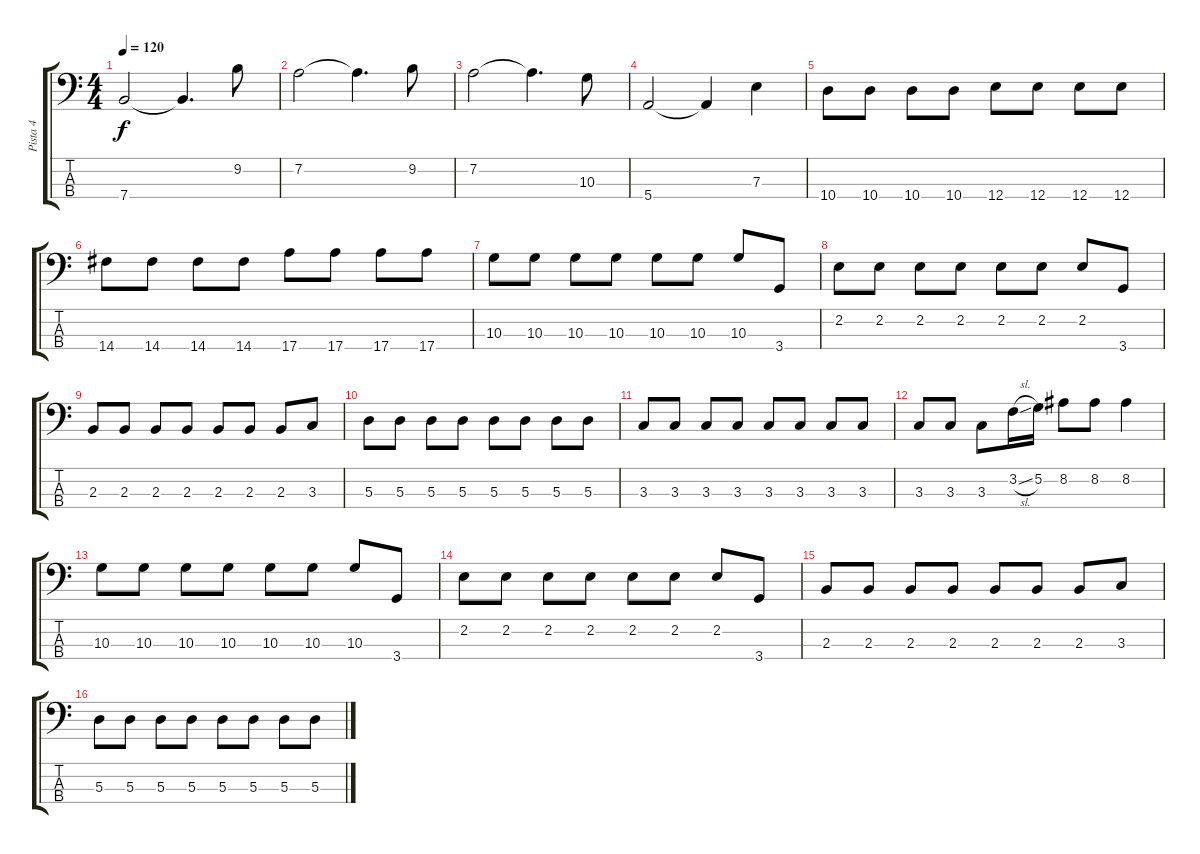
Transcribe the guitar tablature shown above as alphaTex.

\track ("Pista 4" "Pista 4") {instrument electricbassfinger}
\staff {score tabs}
\tuning (G2 D2 A1 E1) {hide}
\ts (4 4)
\tempo 120
\clef f4
\ks c
7.4.2{dy f} 7.4{t}.4{d} 9.2.8 |
7.2.2 7.2{t}.4{d} 9.2.8 |
7.2.2 7.2{t}.4{d} 10.3.8 |
5.4.2 5.4{t}.4 7.3.4 |
10.4.8 10.4.8 10.4.8 10.4.8 12.4.8 12.4.8 12.4.8 12.4.8 |
14.4.8 14.4.8 14.4.8 14.4.8 17.4.8 17.4.8 17.4.8 17.4.8 |
10.3.8 10.3.8 10.3.8 10.3.8 10.3.8 10.3.8 10.3.8 3.4.8 |
2.2.8 2.2.8 2.2.8 2.2.8 2.2.8 2.2.8 2.2.8 3.4.8 |
2.3.8 2.3.8 2.3.8 2.3.8 2.3.8 2.3.8 2.3.8 3.3.8 |
5.3.8 5.3.8 5.3.8 5.3.8 5.3.8 5.3.8 5.3.8 5.3.8 |
3.3.8 3.3.8 3.3.8 3.3.8 3.3.8 3.3.8 3.3.8 3.3.8 |
3.3.8 3.3.8 3.3.8 3.2{sl}.16 5.2.16 8.2.8 8.2.8 8.2.4 |
10.3.8 10.3.8 10.3.8 10.3.8 10.3.8 10.3.8 10.3.8 3.4.8 |
2.2.8 2.2.8 2.2.8 2.2.8 2.2.8 2.2.8 2.2.8 3.4.8 |
2.3.8 2.3.8 2.3.8 2.3.8 2.3.8 2.3.8 2.3.8 3.3.8 |
5.3.8 5.3.8 5.3.8 5.3.8 5.3.8 5.3.8 5.3.8 5.3.8
